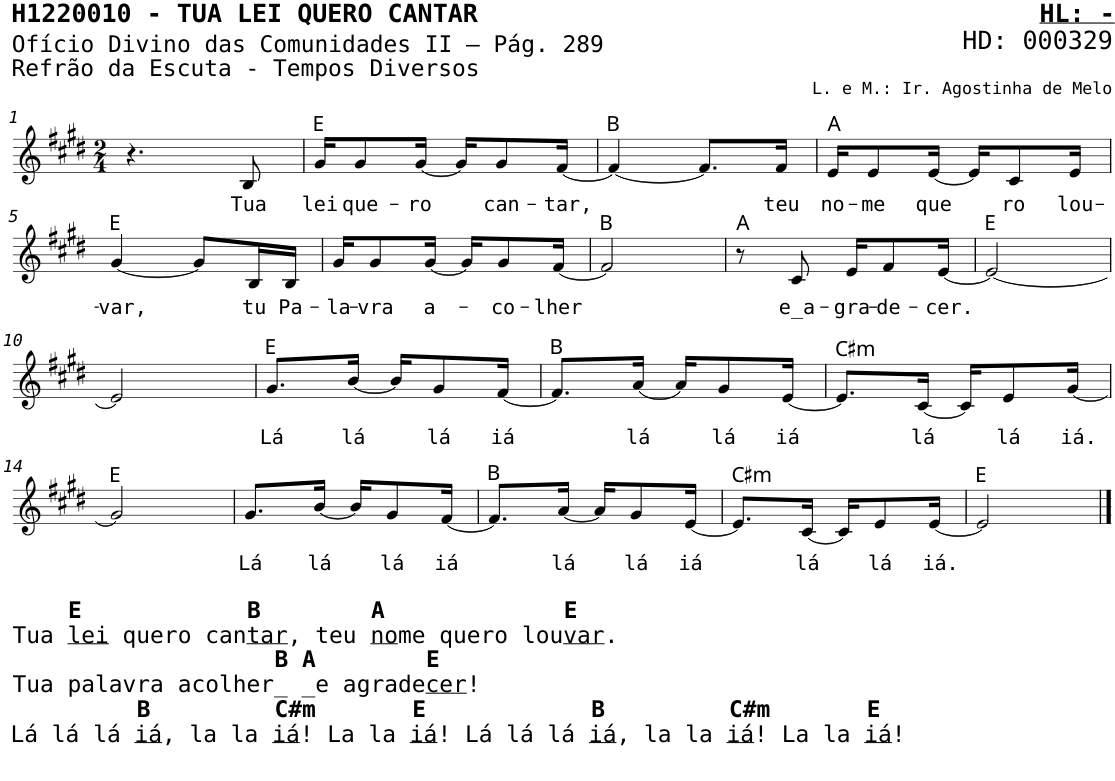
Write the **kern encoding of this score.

**kern	**text	**harte
*part1	*part1	*part1
*staff1	*staff1	*
*I"Voz	*	*
*I'V	*	*
*stria5	*	*
*clefG2	*	*
*k[f#c#g#d#]	*	*
*M2/4	*	*
=1	=1	=1
4.r	.	.
!	!LO:LY:b	!
8B/	Tua	.
=2	=2	=2
!	!LO:LY:b	!
16g#/KL	lei	E:maj
!	!LO:LY:b	!
8g#/	que-	.
!	!LO:LY:b	!
[16g#/Jk	-ro	.
16g#/KL]	.	.
!	!LO:LY:b	!
8g#/	can-	.
!	!LO:LY:b	!
[16f#/Jk	-tar,	.
=3	=3	=3
4f#/_	.	B:maj
8.f#/L]	.	.
!	!LO:LY:b	!
16f#/Jk	teu	.
=4	=4	=4
!	!LO:LY:b	!
16e/KL	no-	A:maj
!	!LO:LY:b	!
8e/	-me	.
!	!LO:LY:b	!
[16e/Jk	que	.
16e/KL]	.	.
!	!LO:LY:b	!
8c#/	ro	.
!	!LO:LY:b	!
16e/Jk	lou-	.
!!LO:LB:g=z
=5	=5	=5
!	!LO:LY:b	!
[4g#/	-var,	E:maj
8g#/L]	.	.
!	!LO:LY:b	!
16B/L	tu	.
!	!LO:LY:b	!
16B/JJ	Pa-	.
=6	=6	=6
!	!LO:LY:b	!
16g#/KL	-la-	.
!	!LO:LY:b	!
8g#/	-vra	.
!	!LO:LY:b	!
[16g#/Jk	a-	.
16g#/KL]	.	.
!	!LO:LY:b	!
8g#/	-co-	.
!	!LO:LY:b	!
[16f#/Jk	-lher	.
=7	=7	=7
2f#/]	.	B:maj
=8	=8	=8
8r	.	A:maj
!	!LO:LY:b	!
8c#/	e_a-	.
!	!LO:LY:b	!
16e/KL	-gra-	.
!	!LO:LY:b	!
8f#/	-de-	.
!	!LO:LY:b	!
[16e/Jk	-cer.	.
=9	=9	=9
2e/_	.	E:maj
!!LO:LB:g=z
=10	=10	=10
2e/]	.	.
=11	=11	=11
!	!LO:LY:b	!
8.g#/L	Lá	E:maj
!	!LO:LY:b	!
[16b/Jk	lá	.
16b/KL]	.	.
!	!LO:LY:b	!
8g#/	lá	.
!	!LO:LY:b	!
[16f#/Jk	iá	.
=12	=12	=12
8.f#/L]	.	B:maj
!	!LO:LY:b	!
[16a/Jk	lá	.
16a/KL]	.	.
!	!LO:LY:b	!
8g#/	lá	.
!	!LO:LY:b	!
[16e/Jk	iá	.
=13	=13	=13
!	!	!LO:H:kt=m
8.e/L]	.	C#:min
!	!LO:LY:b	!
[16c#/Jk	lá	.
16c#/KL]	.	.
!	!LO:LY:b	!
8e/	lá	.
!	!LO:LY:b	!
[16g#/Jk	iá.	.
!!LO:LB:g=z
=14	=14	=14
!LO:TX:b:B:t=E            B        A             E	!	!
!LO:TX:b:t=Tua	!	!
!LO:TX:b:t=lei	!	!
!LO:TX:b:t=quero can	!	!
!LO:TX:b:t=tar	!	!
!LO:TX:b:t=, teu	!	!
!LO:TX:b:t=no	!	!
!LO:TX:b:t=me quero lou	!	!
!LO:TX:b:t=var	!	!
!LO:TX:b:t=.	!	!
!LO:TX:b:B:t=B A        E	!	!
!LO:TX:b:t=Tua palavra acolher_ _e agrade	!	!
!LO:TX:b:t=cer	!	!
!LO:TX:b:t=!	!	!
!LO:TX:b:B:t=B         C#m       E            B         C#m       E	!	!
!LO:TX:b:t=Lá lá lá	!	!
!LO:TX:b:t=iá	!	!
!LO:TX:b:t=, la la	!	!
!LO:TX:b:t=iá	!	!
!LO:TX:b:t=! La la	!	!
!LO:TX:b:t=iá	!	!
!LO:TX:b:t=! Lá lá lá	!	!
!LO:TX:b:t=iá	!	!
!LO:TX:b:t=, la la	!	!
!LO:TX:b:t=iá	!	!
!LO:TX:b:t=! La la	!	!
!LO:TX:b:t=iá	!	!
!LO:TX:b:t=!	!	!
2g#/]	.	E:maj
=15	=15	=15
!	!LO:LY:b	!
8.g#/L	Lá	.
!	!LO:LY:b	!
[16b/Jk	lá	.
16b/KL]	.	.
!	!LO:LY:b	!
8g#/	lá	.
!	!LO:LY:b	!
[16f#/Jk	iá	.
=16	=16	=16
8.f#/L]	.	B:maj
!	!LO:LY:b	!
[16a/Jk	lá	.
16a/KL]	.	.
!	!LO:LY:b	!
8g#/	lá	.
!	!LO:LY:b	!
[16e/Jk	iá	.
=17	=17	=17
!	!	!LO:H:kt=m
8.e/L]	.	C#:min
!	!LO:LY:b	!
[16c#/Jk	lá	.
16c#/KL]	.	.
!	!LO:LY:b	!
8e/	lá	.
!	!LO:LY:b	!
[16e/Jk	iá.	.
=18	=18	=18
2e/]	.	E:maj
==	==	==
*-	*-	*-
